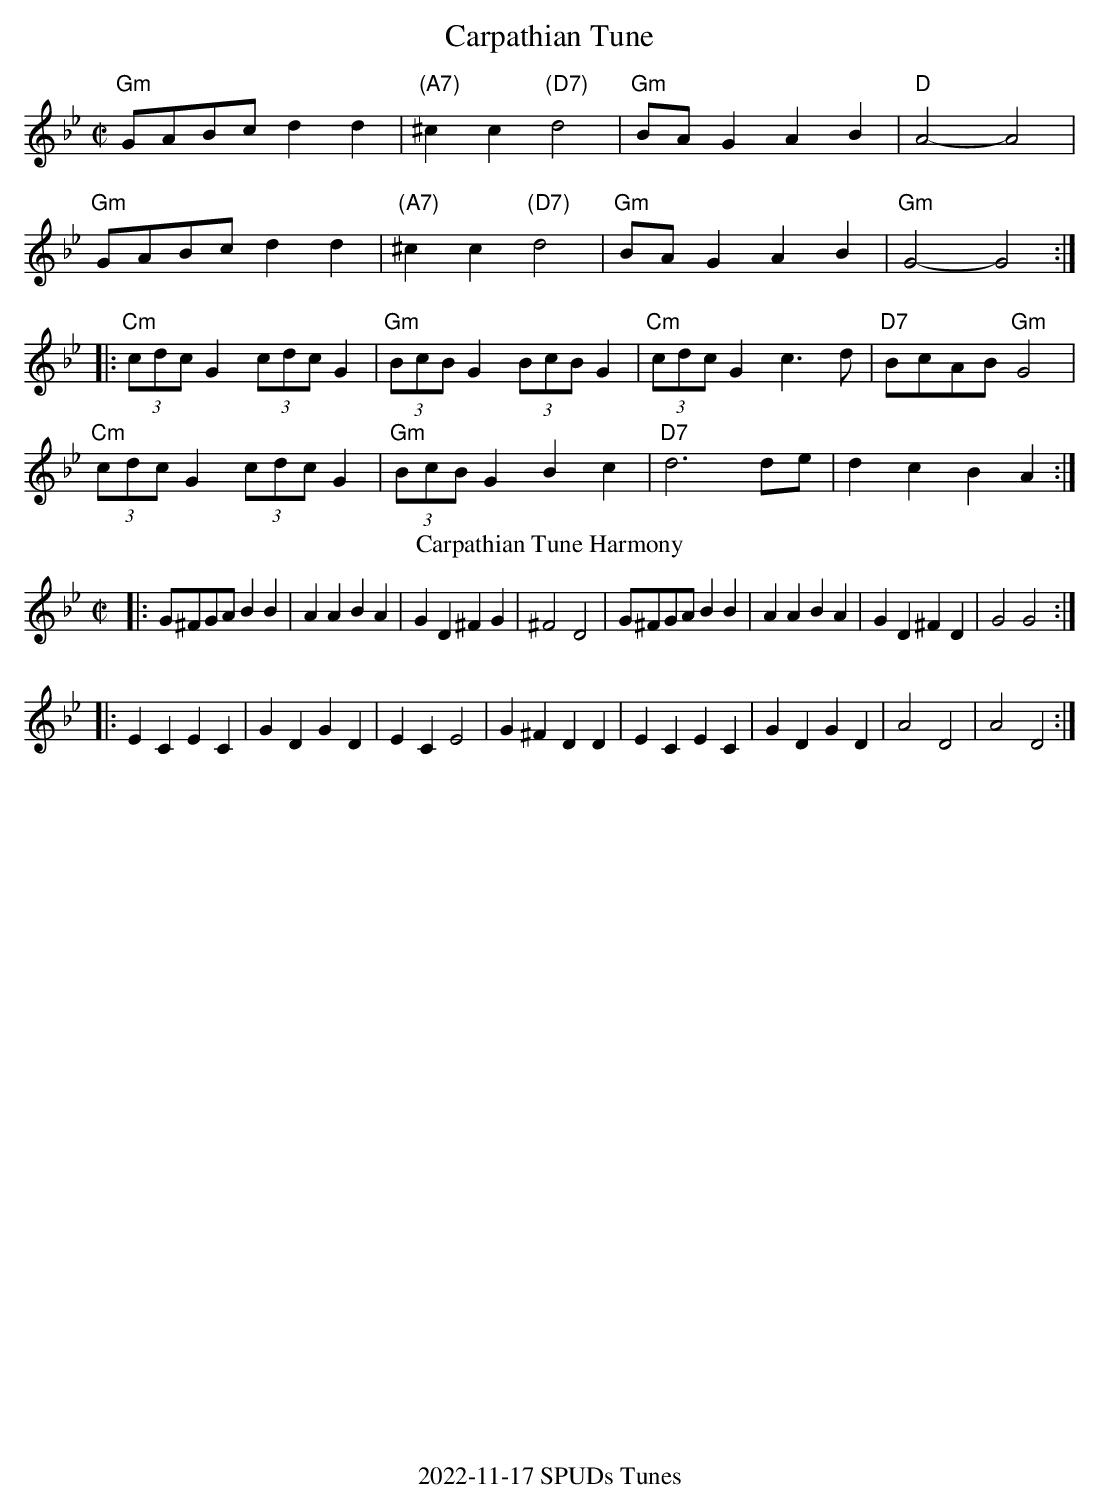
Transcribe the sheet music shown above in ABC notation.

X:1
T:Carpathian Tune
M:C|
L:1/8
K:Gm
"Gm"GABc d2d2 | "(A7)"^c2c2 "(D7)"d4| "Gm"BAG2 A2B2 | "D"A4-A4 |
 "Gm"GABc d2d2 | "(A7)"^c2c2 "(D7)"d4 | "Gm"BAG2 A2B2 | "Gm"G4-G4 :|
|: "Cm"(3cdcG2 (3cdcG2 | "Gm"(3BcBG2 (3BcBG2 | "Cm"(3cdcG2 c3d | "D7"BcAB "Gm"G4|
"Cm"(3cdcG2 (3cdcG2 | "Gm"(3BcBG2 B2c2 | "D7"d6 de | d2c2 B2A2 :|
T:Carpathian Tune Harmony
|: G^FGA B2B2 | A2A2 B2A2 | G2D2 ^F2G2 | ^F4 D4 |\
G^FGA B2B2 | A2A2 B2A2 | G2D2 ^F2D2 |G4 G4 :|
|: E2C2 E2C2 | G2D2 G2D2 | E2C2 E4 | G2^F2 D2D2 |\
E2C2 E2C2 | G2D2 G2D2 | A4 D4 |A4D4 :|
